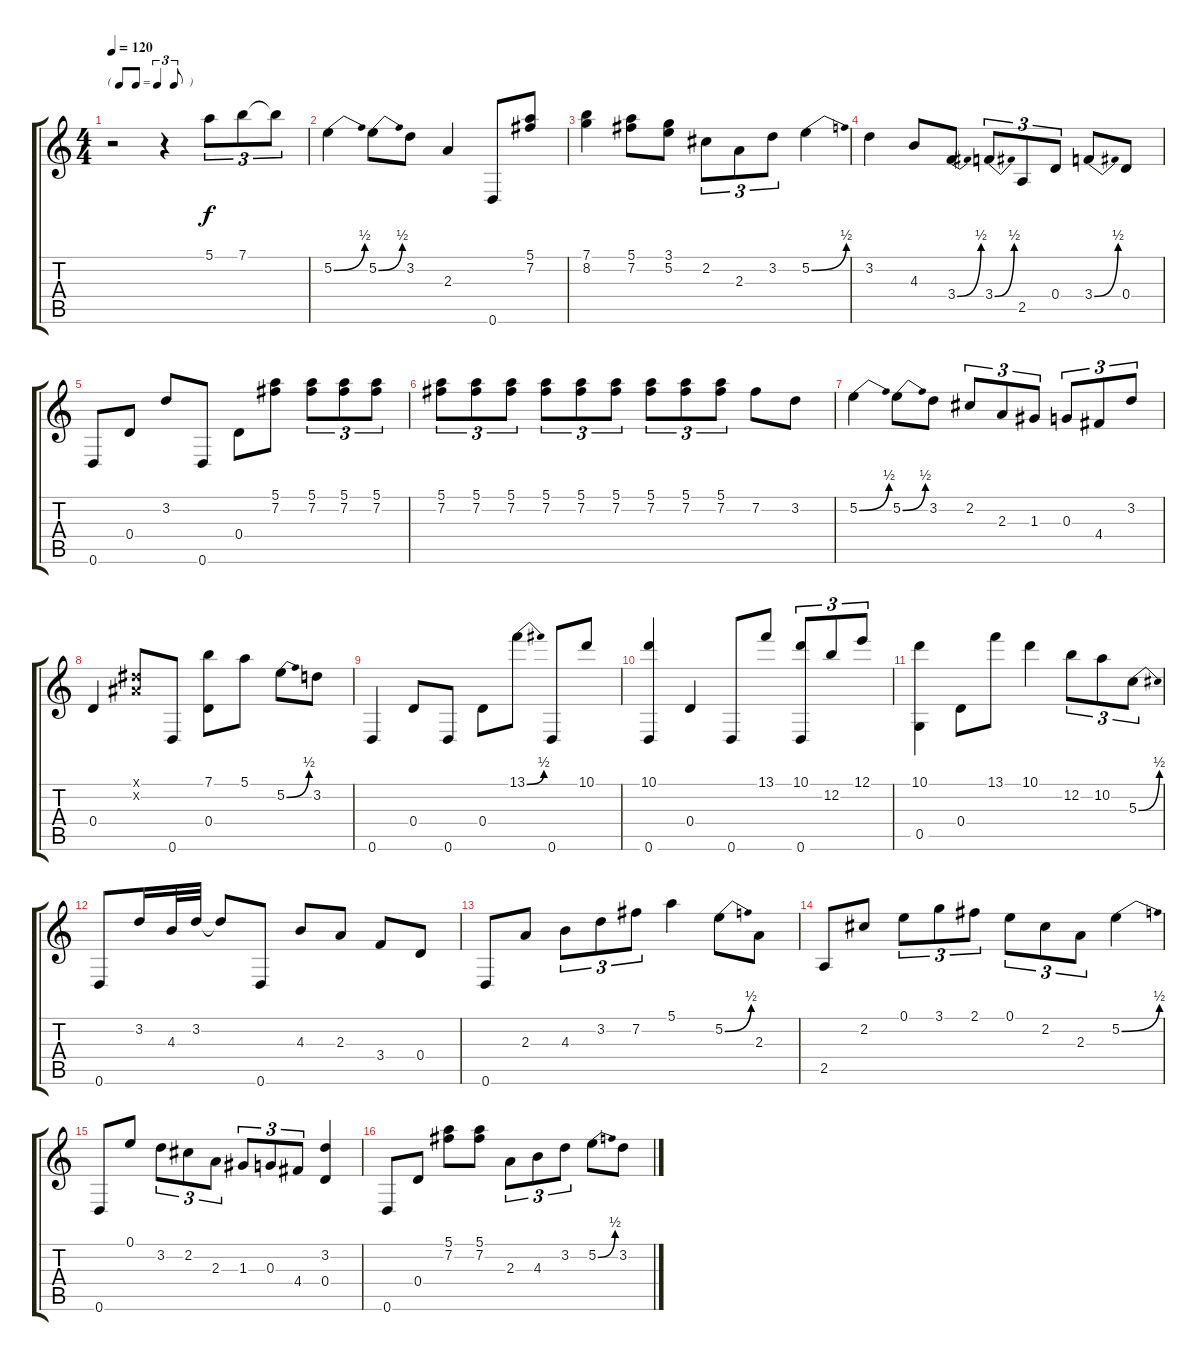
\track "" {instrument acousticguitarnylon}
\staff {score tabs}
\tuning (E4 B3 G3 D3 G2 D2) {hide}
\ts (4 4)
\tf triplet8th
\tempo 120
\clef g2
\ks c
r.2{dy f instrument acousticguitarnylon} r.4 5.1.8{tu (3 2)} 7.1.8{tu (3 2)} 7.1{t}.8{tu (3 2)} |
5.2{be (bend 0 0 60 2)}.4 5.2{be (bend 0 0 60 2)}.8 3.2.8 2.3.4 0.6.8 (5.1 7.2).8 |
(7.1 8.2).4 (5.1 7.2).8 (3.1 5.2).8 2.2.8{tu (3 2)} 2.3.8{tu (3 2)} 3.2.8{tu (3 2)} 5.2{be (bend 0 0 60 2)}.4 |
3.2.4 4.3.8 3.4{be (bend 0 0 60 2)}.8 3.4{be (bend 0 0 60 2)}.8{tu (3 2)} 2.5.8{tu (3 2)} 0.4.8{tu (3 2)} 3.4{be (bend 0 0 60 2)}.8 0.4.8 |
0.6.8 0.4.8 3.2.8 0.6.8 0.4.8 (5.1 7.2).8 (5.1 7.2).8{tu (3 2)} (5.1 7.2).8{tu (3 2)} (5.1 7.2).8{tu (3 2)} |
(5.1 7.2).8{tu (3 2)} (5.1 7.2).8{tu (3 2)} (5.1 7.2).8{tu (3 2)} (5.1 7.2).8{tu (3 2)} (5.1 7.2).8{tu (3 2)} (5.1 7.2).8{tu (3 2)} (5.1 7.2).8{tu (3 2)} (5.1 7.2).8{tu (3 2)} (5.1 7.2).8{tu (3 2)} 7.2.8 3.2.8 |
5.2{be (bend 0 0 60 2)}.4 5.2{be (bend 0 0 60 2)}.8 3.2.8 2.2.8{tu (3 2)} 2.3.8{tu (3 2)} 1.3.8{tu (3 2)} 0.3.8{tu (3 2)} 4.4.8{tu (3 2)} 3.2.8{tu (3 2)} |
0.4.4 (-1.1{x} -1.2{x}).8 0.6.8 (7.1 0.4).8 5.1.8 5.2{be (bend 0 0 60 2)}.8 3.2.8 |
0.6.4 0.4.8 0.6.8 0.4.8 13.1{be (bend 0 0 60 2)}.8 0.6.8 10.1.8 |
(10.1 0.6).4 0.4.4 0.6.8 13.1.8 (10.1 0.6).8{tu (3 2)} 12.2.8{tu (3 2)} 12.1.8{tu (3 2)} |
(10.1 0.5).4 0.4.8 13.1.8 10.1.4 12.2.8{tu (3 2)} 10.2.8{tu (3 2)} 5.3{be (bend 0 0 60 2)}.8{tu (3 2)} |
0.6.8 3.2.16 4.3.32 3.2.32 3.2{t}.8 0.6.8 4.3.8 2.3.8 3.4.8 0.4.8 |
0.6.8 2.3.8 4.3.8{tu (3 2)} 3.2.8{tu (3 2)} 7.2.8{tu (3 2)} 5.1.4 5.2{be (bend 0 0 60 2)}.8 2.3.8 |
2.5.8 2.2.8 0.1.8{tu (3 2)} 3.1.8{tu (3 2)} 2.1.8{tu (3 2)} 0.1.8{tu (3 2)} 2.2.8{tu (3 2)} 2.3.8{tu (3 2)} 5.2{be (bend 0 0 60 2)}.4 |
0.6.8 0.1.8 3.2.8{tu (3 2)} 2.2.8{tu (3 2)} 2.3.8{tu (3 2)} 1.3.8{tu (3 2)} 0.3.8{tu (3 2)} 4.4.8{tu (3 2)} (3.2 0.4).4 |
0.6.8 0.4.8 (5.1 7.2).8 (5.1 7.2).8 2.3.8{tu (3 2)} 4.3.8{tu (3 2)} 3.2.8{tu (3 2)} 5.2{be (bend 0 0 60 2)}.8 3.2.8
